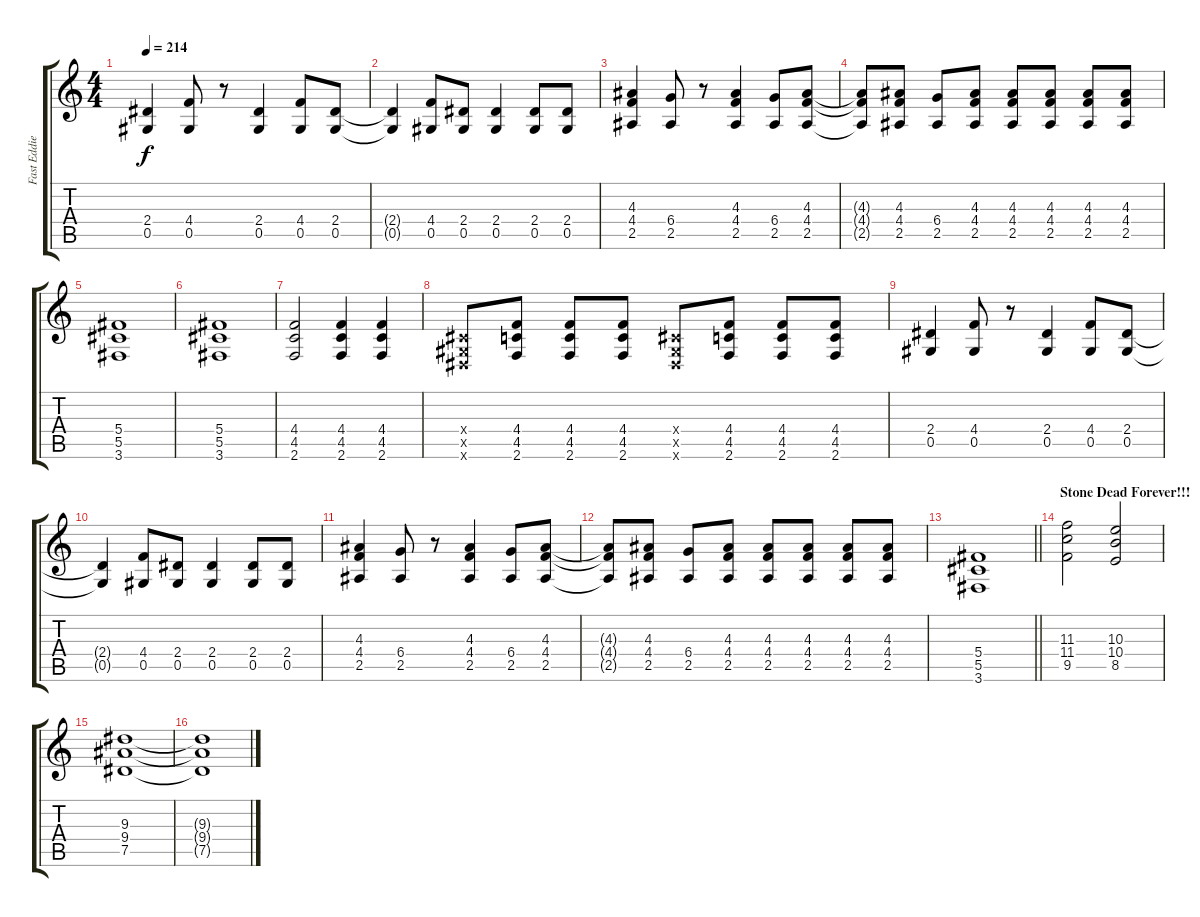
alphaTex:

\track ("Fast Eddie" "Fast Eddie") {instrument distortionguitar}
\staff {score tabs}
\tuning (Eb4 Bb3 Gb3 Db3 Ab2 Eb2) {hide}
\ts (4 4)
\tempo 214
\clef g2
\ks c
(2.4 0.5).4{dy f} (4.4 0.5).8 r.8 (2.4 0.5).4 (4.4 0.5).8 (2.4 0.5).8 |
(2.4{t} 0.5{t}).4 (4.4 0.5).8 (2.4 0.5).8 (2.4 0.5).4 (2.4 0.5).8 (2.4 0.5).8 |
(4.3 4.4 2.5).4 (6.4 2.5).8 r.8 (4.3 4.4 2.5).4 (6.4 2.5).8 (4.3 4.4 2.5).8 |
(4.3{t} 4.4{t} 2.5{t}).8 (4.3 4.4 2.5).8 (6.4 2.5).8 (4.3 4.4 2.5).8 (4.3 4.4 2.5).8 (4.3 4.4 2.5).8 (4.3 4.4 2.5).8 (4.3 4.4 2.5).8 |
(5.4 5.5 3.6).1 |
(5.4 5.5 3.6).1 |
(4.4 4.5 2.6).2 (4.4 4.5 2.6).4 (4.4 4.5 2.6).4 |
(0.4{x} 0.5{x} 0.6{x}).8 (4.4 4.5 2.6).8 (4.4 4.5 2.6).8 (4.4 4.5 2.6).8 (0.4{x} 0.5{x} 0.6{x}).8 (4.4 4.5 2.6).8 (4.4 4.5 2.6).8 (4.4 4.5 2.6).8 |
(2.4 0.5).4 (4.4 0.5).8 r.8 (2.4 0.5).4 (4.4 0.5).8 (2.4 0.5).8 |
(2.4{t} 0.5{t}).4 (4.4 0.5).8 (2.4 0.5).8 (2.4 0.5).4 (2.4 0.5).8 (2.4 0.5).8 |
(4.3 4.4 2.5).4 (6.4 2.5).8 r.8 (4.3 4.4 2.5).4 (6.4 2.5).8 (4.3 4.4 2.5).8 |
(4.3{t} 4.4{t} 2.5{t}).8 (4.3 4.4 2.5).8 (6.4 2.5).8 (4.3 4.4 2.5).8 (4.3 4.4 2.5).8 (4.3 4.4 2.5).8 (4.3 4.4 2.5).8 (4.3 4.4 2.5).8 |
\barLineRight lightlight
(5.4 5.5 3.6).1 |
\section ("" "Stone Dead Forever!!!")
(11.3 11.4 9.5).2 (10.3 10.4 8.5).2 |
(9.3 9.4 7.5).1 |
(9.3{t} 9.4{t} 7.5{t}).1
